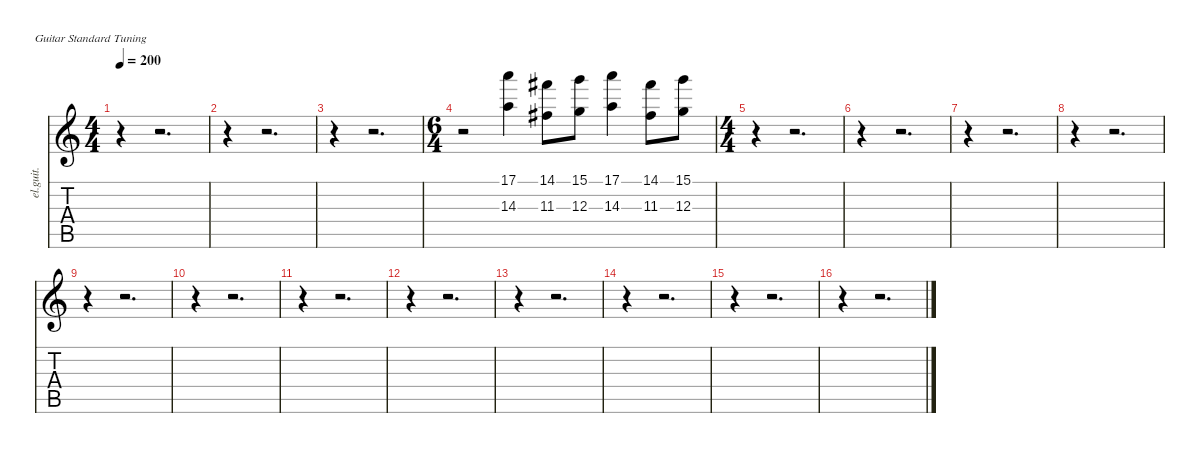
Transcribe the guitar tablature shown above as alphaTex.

\defaultSystemsLayout 4
\hideDynamics
\bracketExtendMode nobrackets
\track ("The clean guitar" "el.guit.") {instrument electricguitarclean}
\staff {score tabs}
\tuning (E4 B3 G3 D3 A2 E2)
\ts (4 4)
\tempo 200
\clef g2
\ks c
r.4{dy f} r.2{d} |
r.4 r.2{d} |
r.4 r.2{d} |
\ts (6 4)
\beaming (8 6 6)
r.2{instrument accordion} (17.1 14.3).4 (14.1{acc #} 11.3{acc #}).8 (15.1 12.3).8 (17.1 14.3).4 (14.1{acc #} 11.3{acc #}).8 (15.1 12.3).8 |
\ts (4 4)
\beaming (8 2 2 2 2)
r.4 r.2{d} |
r.4 r.2{d} |
r.4 r.2{d} |
r.4 r.2{d} |
r.4 r.2{d} |
r.4 r.2{d} |
r.4 r.2{d} |
r.4 r.2{d} |
r.4 r.2{d} |
r.4 r.2{d} |
r.4 r.2{d} |
r.4 r.2{d}
